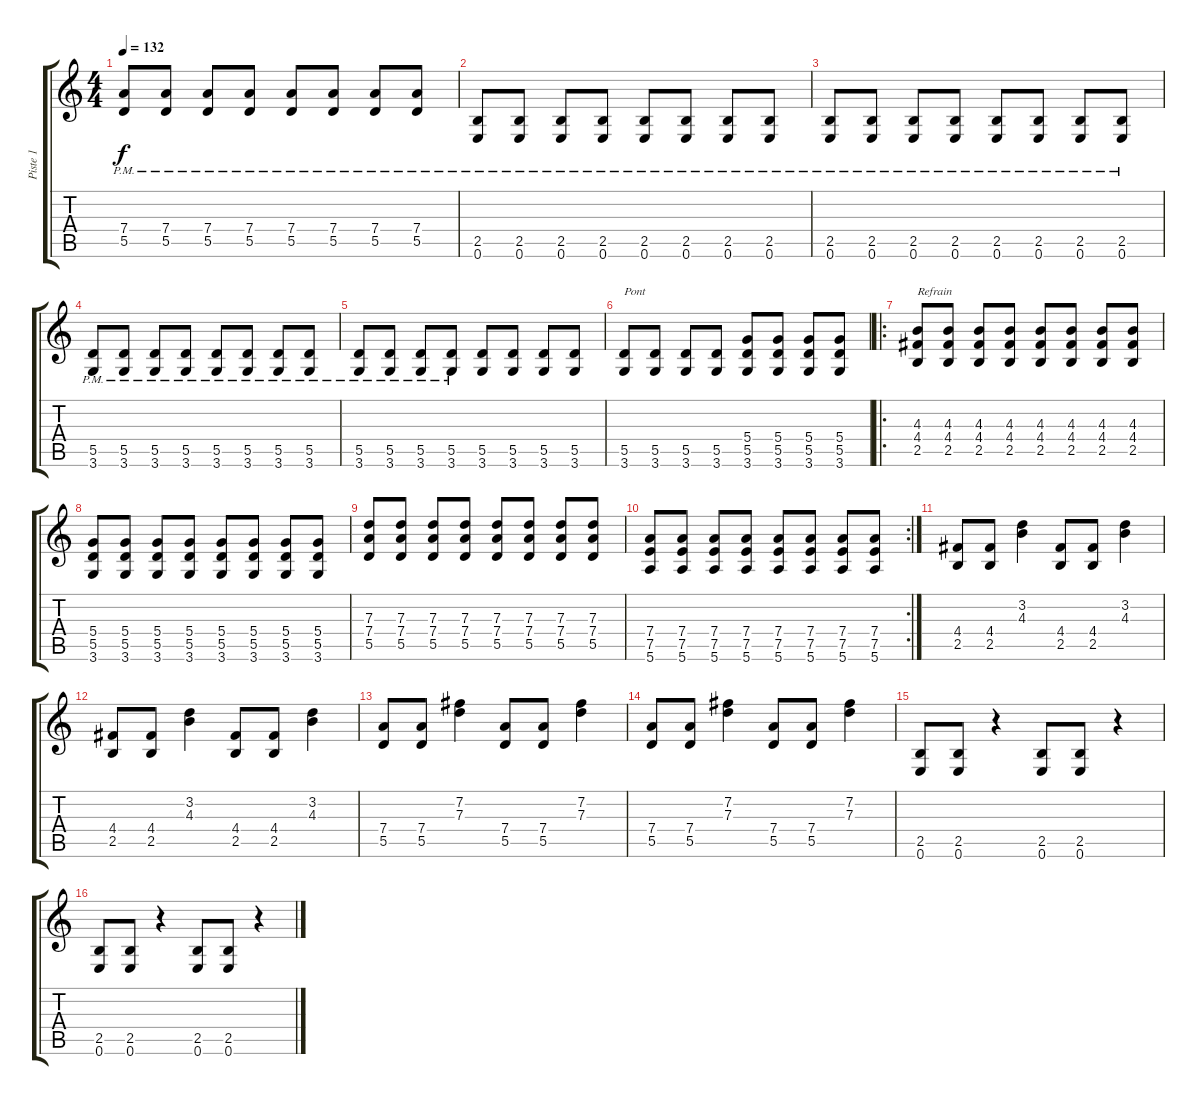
\track ("Piste 1" "Piste 1") {instrument distortionguitar}
\staff {score tabs}
\tuning (E4 B3 G3 D3 A2 E2) {hide}
\ts (4 4)
\tempo 132
\clef g2
\ks c
(7.4{pm} 5.5{pm}).8{dy f} (7.4{pm} 5.5{pm}).8 (7.4{pm} 5.5{pm}).8 (7.4{pm} 5.5{pm}).8 (7.4{pm} 5.5{pm}).8 (7.4{pm} 5.5{pm}).8 (7.4{pm} 5.5{pm}).8 (7.4{pm} 5.5{pm}).8 |
(2.5{pm} 0.6{pm}).8 (2.5{pm} 0.6{pm}).8 (2.5{pm} 0.6{pm}).8 (2.5{pm} 0.6{pm}).8 (2.5{pm} 0.6{pm}).8 (2.5{pm} 0.6{pm}).8 (2.5{pm} 0.6{pm}).8 (2.5{pm} 0.6{pm}).8 |
(2.5{pm} 0.6{pm}).8 (2.5{pm} 0.6{pm}).8 (2.5{pm} 0.6{pm}).8 (2.5{pm} 0.6{pm}).8 (2.5{pm} 0.6{pm}).8 (2.5{pm} 0.6{pm}).8 (2.5{pm} 0.6{pm}).8 (2.5{pm} 0.6{pm}).8 |
(5.5{pm} 3.6{pm}).8 (5.5{pm} 3.6{pm}).8 (5.5{pm} 3.6{pm}).8 (5.5{pm} 3.6{pm}).8 (5.5{pm} 3.6{pm}).8 (5.5{pm} 3.6{pm}).8 (5.5{pm} 3.6{pm}).8 (5.5{pm} 3.6{pm}).8 |
(5.5{pm} 3.6{pm}).8 (5.5{pm} 3.6{pm}).8 (5.5{pm} 3.6{pm}).8 (5.5{pm} 3.6{pm}).8 (5.5 3.6).8 (5.5 3.6).8 (5.5 3.6).8 (5.5 3.6).8 |
(5.5 3.6).8{txt "Pont"} (5.5 3.6).8 (5.5 3.6).8 (5.5 3.6).8 (5.4 5.5 3.6).8 (5.4 5.5 3.6).8 (5.4 5.5 3.6).8 (5.4 5.5 3.6).8 |
\ro
(4.3 4.4 2.5).8{txt "Refrain"} (4.3 4.4 2.5).8 (4.3 4.4 2.5).8 (4.3 4.4 2.5).8 (4.3 4.4 2.5).8 (4.3 4.4 2.5).8 (4.3 4.4 2.5).8 (4.3 4.4 2.5).8 |
(5.4 5.5 3.6).8 (5.4 5.5 3.6).8 (5.4 5.5 3.6).8 (5.4 5.5 3.6).8 (5.4 5.5 3.6).8 (5.4 5.5 3.6).8 (5.4 5.5 3.6).8 (5.4 5.5 3.6).8 |
(7.3 7.4 5.5).8 (7.3 7.4 5.5).8 (7.3 7.4 5.5).8 (7.3 7.4 5.5).8 (7.3 7.4 5.5).8 (7.3 7.4 5.5).8 (7.3 7.4 5.5).8 (7.3 7.4 5.5).8 |
\rc 2
(7.4 7.5 5.6).8 (7.4 7.5 5.6).8 (7.4 7.5 5.6).8 (7.4 7.5 5.6).8 (7.4 7.5 5.6).8 (7.4 7.5 5.6).8 (7.4 7.5 5.6).8 (7.4 7.5 5.6).8 |
(4.4 2.5).8 (4.4 2.5).8 (3.2 4.3).4 (4.4 2.5).8 (4.4 2.5).8 (3.2 4.3).4 |
(4.4 2.5).8 (4.4 2.5).8 (3.2 4.3).4 (4.4 2.5).8 (4.4 2.5).8 (3.2 4.3).4 |
(7.4 5.5).8 (7.4 5.5).8 (7.2 7.3).4 (7.4 5.5).8 (7.4 5.5).8 (7.2 7.3).4 |
(7.4 5.5).8 (7.4 5.5).8 (7.2 7.3).4 (7.4 5.5).8 (7.4 5.5).8 (7.2 7.3).4 |
(2.5 0.6).8 (2.5 0.6).8 r.4 (2.5 0.6).8 (2.5 0.6).8 r.4 |
(2.5 0.6).8 (2.5 0.6).8 r.4 (2.5 0.6).8 (2.5 0.6).8 r.4
